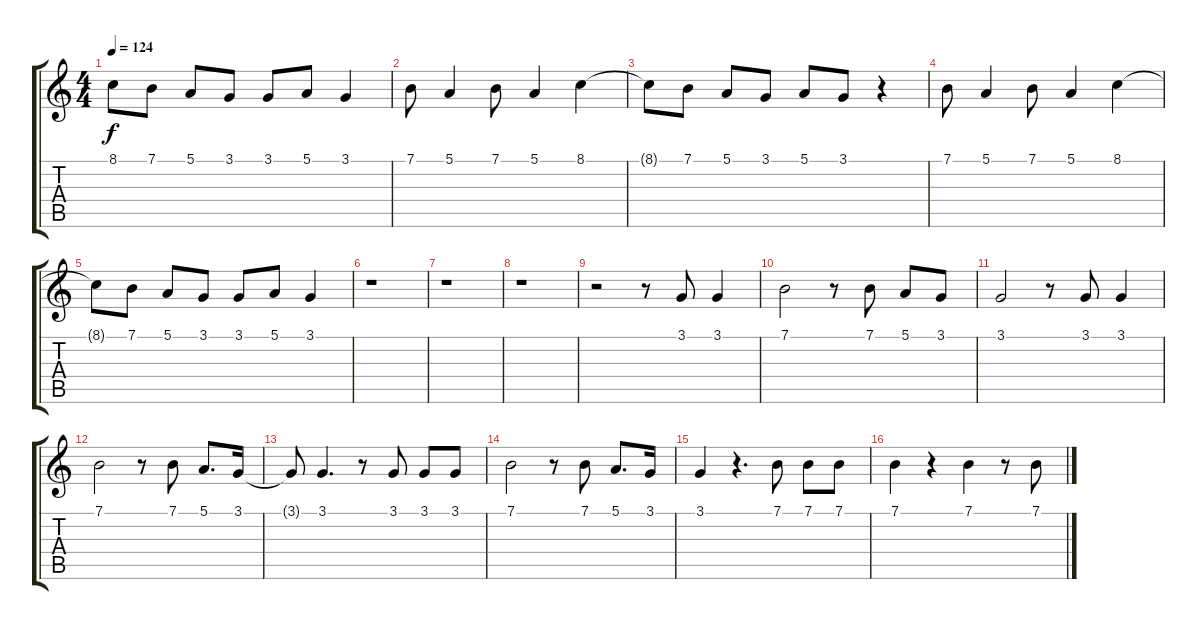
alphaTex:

\track "" {instrument lead6voice}
\staff {score tabs}
\tuning (E4 B3 G3 D3 A2 E2) {hide}
\ts (4 4)
\tempo 124
\clef g2
\ks c
8.1{t}.8{dy f} 7.1.8 5.1.8 3.1.8 3.1.8 5.1.8 3.1.4 |
7.1.8 5.1.4 7.1.8 5.1.4 8.1.4 |
8.1{t}.8 7.1.8 5.1.8 3.1.8 5.1.8 3.1.8 r.4 |
7.1.8 5.1.4 7.1.8 5.1.4 8.1.4 |
8.1{t}.8 7.1.8 5.1.8 3.1.8 3.1.8 5.1.8 3.1.4 |
r.1 |
r.1 |
r.1 |
r.2 r.8 3.1.8 3.1.4 |
7.1.2 r.8 7.1.8 5.1.8 3.1.8 |
3.1.2 r.8 3.1.8 3.1.4 |
7.1.2 r.8 7.1.8 5.1.8{d} 3.1.16 |
3.1{t}.8 3.1.4{d} r.8 3.1.8 3.1.8 3.1.8 |
7.1.2 r.8 7.1.8 5.1.8{d} 3.1.16 |
3.1.4 r.4{d} 7.1.8 7.1.8 7.1.8 |
7.1.4 r.4 7.1.4 r.8 7.1.8
